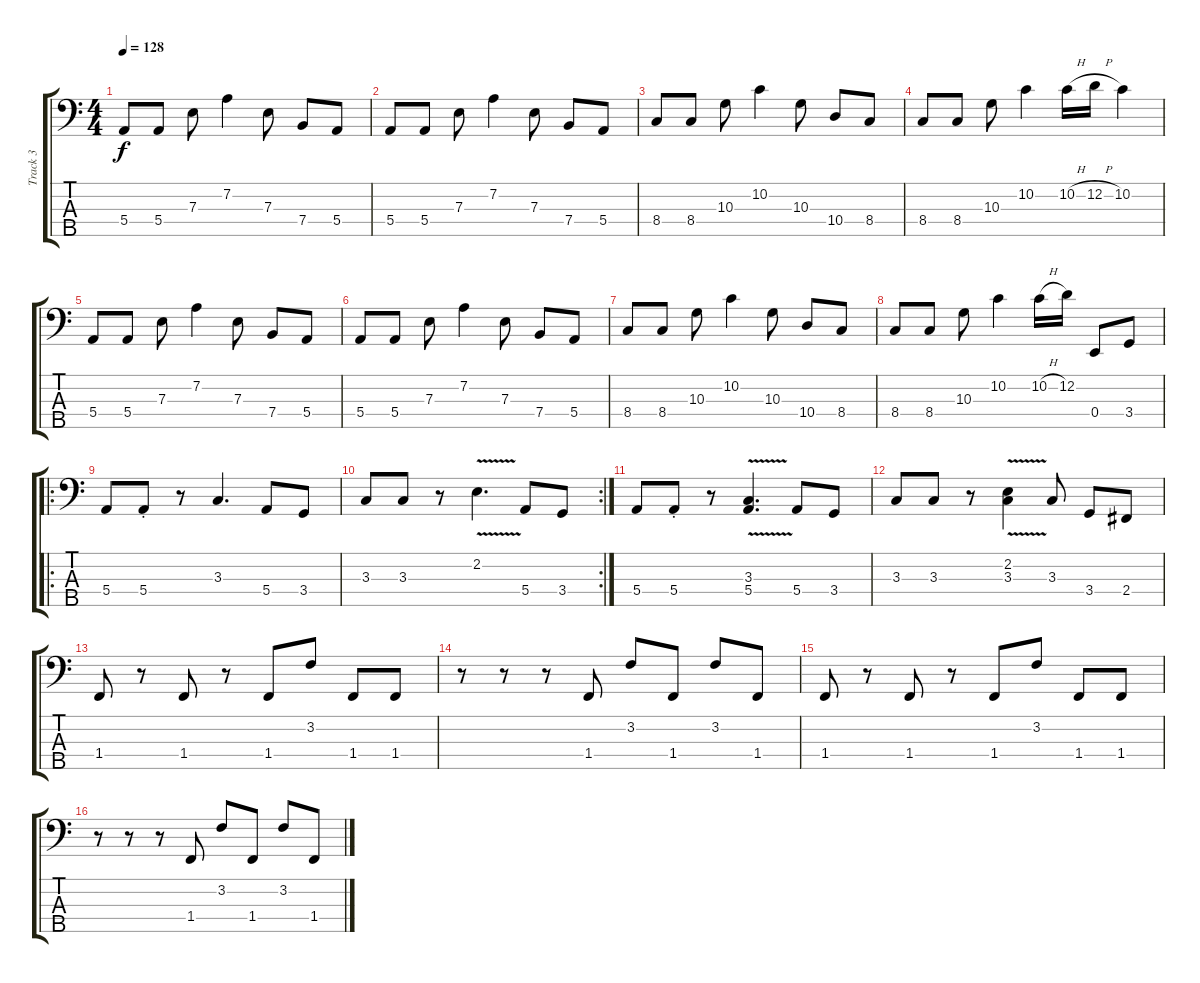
\track ("Track 3" "Track 3") {instrument electricbassfinger}
\staff {score tabs}
\tuning (G2 D2 A1 E1 B0) {hide}
\ts (4 4)
\tempo 128
\clef f4
\ks c
5.4.8{dy f} 5.4.8 7.3.8 7.2.4 7.3.8 7.4.8 5.4.8 |
5.4.8 5.4.8 7.3.8 7.2.4 7.3.8 7.4.8 5.4.8 |
8.4.8 8.4.8 10.3.8 10.2.4 10.3.8 10.4.8 8.4.8 |
8.4.8 8.4.8 10.3.8 10.2.4 10.2{h}.16 12.2{h}.16 10.2.4 |
5.4.8 5.4.8 7.3.8 7.2.4 7.3.8 7.4.8 5.4.8 |
5.4.8 5.4.8 7.3.8 7.2.4 7.3.8 7.4.8 5.4.8 |
8.4.8 8.4.8 10.3.8 10.2.4 10.3.8 10.4.8 8.4.8 |
8.4.8 8.4.8 10.3.8 10.2.4 10.2{h}.16 12.2.16 0.4.8 3.4.8 |
\ro
5.4.8 5.4{st}.8 r.8 3.3.4{d} 5.4.8 3.4.8 |
\rc 2
3.3.8 3.3.8 r.8 2.2{v}.4{d} 5.4.8 3.4.8 |
5.4.8 5.4{st}.8 r.8 (3.3 5.4{v}).4{d} 5.4.8 3.4.8 |
3.3.8 3.3.8 r.8 (2.2{v} 3.3{v}).4 3.3.8 3.4.8 2.4.8 |
1.4.8 r.8 1.4.8 r.8 1.4.8 3.2.8 1.4.8 1.4.8 |
r.8 r.8 r.8 1.4.8 3.2.8 1.4.8 3.2.8 1.4.8 |
1.4.8 r.8 1.4.8 r.8 1.4.8 3.2.8 1.4.8 1.4.8 |
r.8 r.8 r.8 1.4.8 3.2.8 1.4.8 3.2.8 1.4.8
